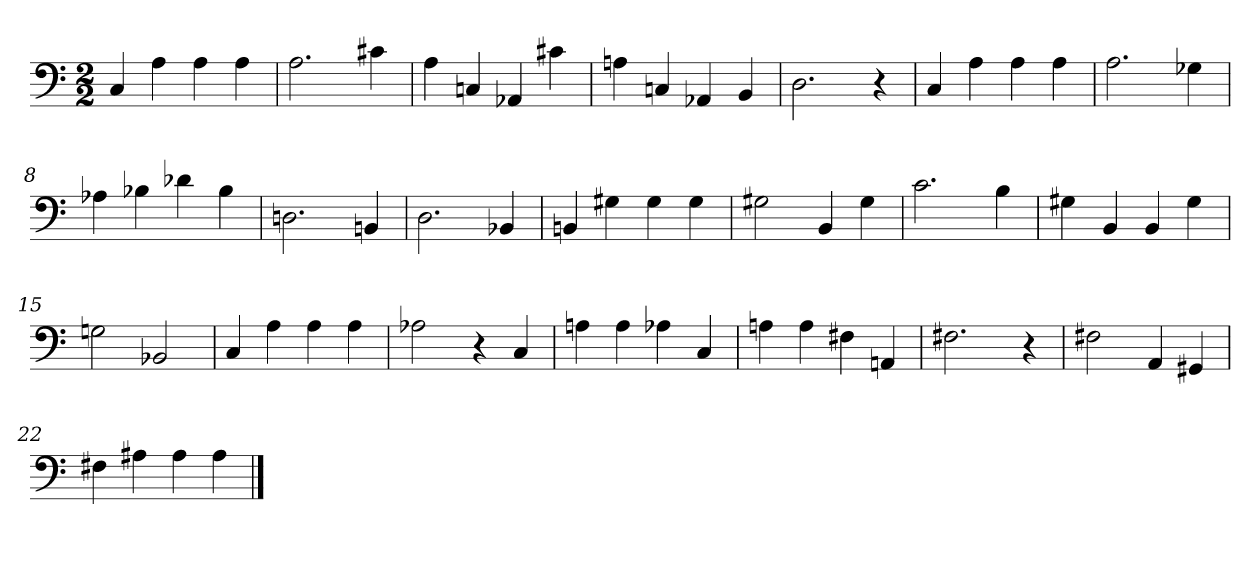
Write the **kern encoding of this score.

**kern
*part1
*staff1
*clefF4
*k[]
*M2/2
=1
4C/
4A\
4A\
4A\
=2
2.A\
4c#X\
=3
4A\
4Cn/
4AA-X/
4c#X\
=4
4An\
4Cn/
4AA-X/
4BB/
=5
2.D\
4r
=6
4C/
4A\
4A\
4A\
=7
2.A\
4G-X\
=8
4A-X\
4B-X\
4d-X\
4B-\
=9
2.Dn\
4BBn/
=10
2.D\
4BB-X/
=11
4BBn/
4G#X\
4G#\
4G#\
=12
2G#X\
4BB/
4G#\
=13
2.c\
4B\
=14
4G#X\
4BB/
4BB/
4G#\
=15
2Gn\
2BB-X/
=16
4C/
4A\
4A\
4A\
=17
2A-X\
4r
4C/
=18
4An\
4A\
4A-X\
4C/
=19
4An\
4A\
4F#X\
4AAn/
=20
2.F#X\
4r
=21
2F#X\
4AA/
4GG#X/
=22
4F#X\
4A#X\
4A#\
4A#\
==
*-
